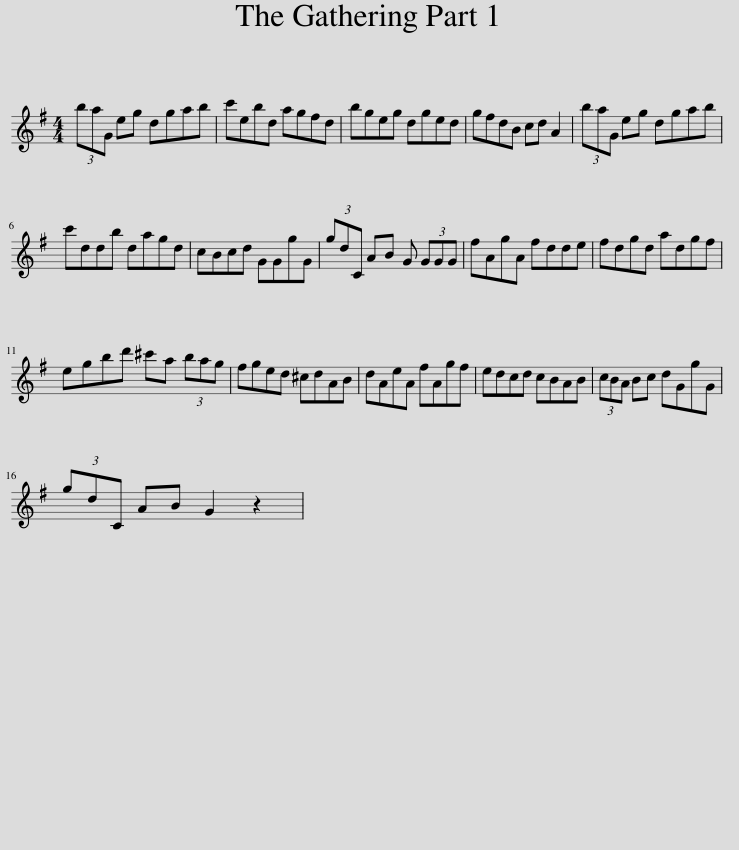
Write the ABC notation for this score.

X:1
L:1/8
M:4/4
I:linebreak $
K:G
V:1 treble
V:1
 (3baG eg dgab | c'ebd agfd | bgeg dged | gfdB cd A2 | (3baG eg dgab |$ %5
 c'ddb dagd | cBcd GGgG | (3gdC AB G (3GGG | fAgA fdde | fdgd adgf |$ %10
 egbd' ^c'a (3bag | fged ^cdAB | dAeA fAgf | edcd cBAB | (3cBA Bc dGgG |$ %15
 (3gdC AB G2 z2 | %16
